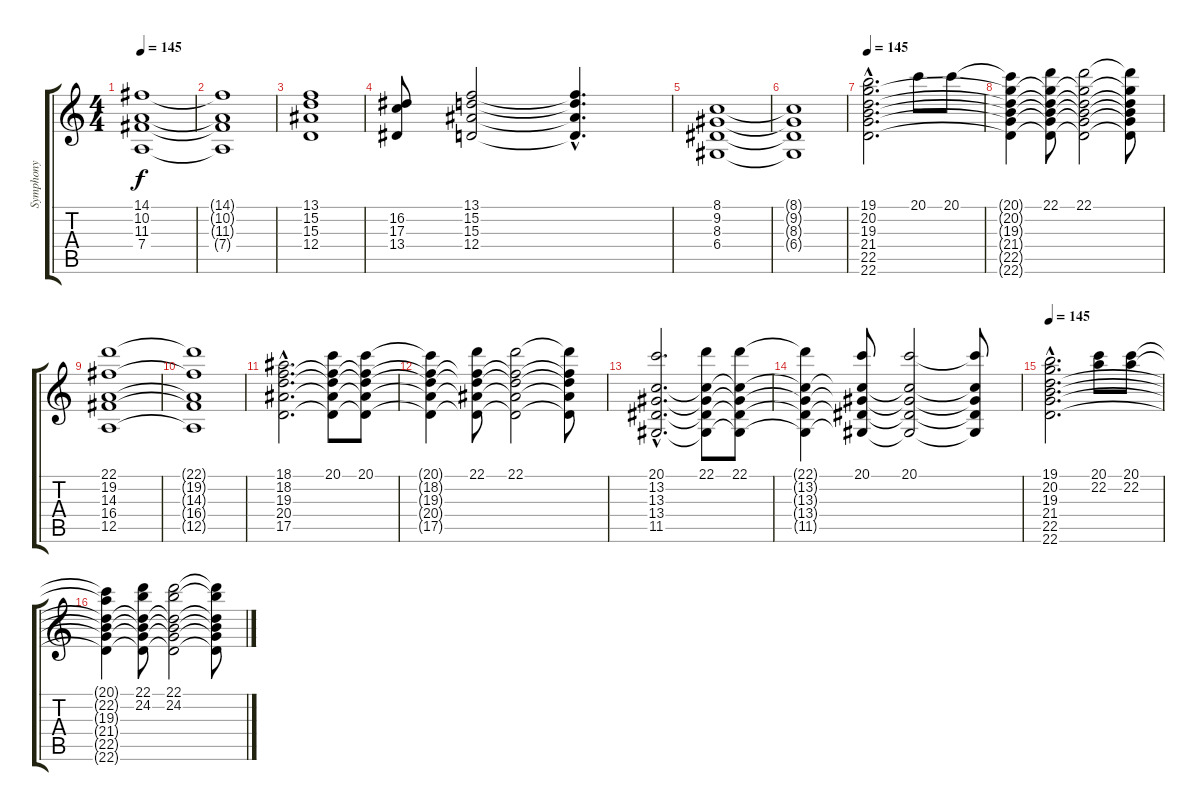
\track ("Symphony" "Symphony") {instrument stringensemble1}
\staff {score tabs}
\tuning (E4 B3 G3 D3 A2 E2) {hide}
\ts (4 4)
\tempo 145
\clef g2
\ks c
(14.1 10.2 11.3 7.4).1{dy f} |
(14.1{t} 10.2{t} 11.3{t} 7.4{t}).1 |
(13.1 15.2 15.3 12.4).1 |
(16.2 17.3 13.4).8 (13.1 15.2 15.3 12.4).2 (13.1{hac t} 15.2{hac t} 15.3{hac t} 12.4{hac t}).4{d} |
(8.1 9.2 8.3 6.4).1 |
(8.1{t} 9.2{t} 8.3{t} 6.4{t}).1 |
\tempo 145
(19.1{hac} 20.2{hac} 19.3{hac} 21.4{hac} 22.5{hac} 22.6{hac}).2{d} 20.1.8 20.1.8 |
(20.1{t} 20.2{t} 19.3{t} 21.4{t} 22.5{t} 22.6{t}).4 (22.1 20.2{t} 19.3{t} 21.4{t} 22.5{t} 22.6{t}).8 (22.1 20.2{t} 19.3{t} 21.4{t} 22.5{t} 22.6{t}).2 (22.1{t} 20.2{t} 19.3{t} 21.4{t} 22.5{t} 22.6{t}).8 |
(22.1 19.2 14.3 16.4 12.5).1 |
(22.1{t} 19.2{t} 14.3{t} 16.4{t} 12.5{t}).1 |
(18.1{hac} 18.2{hac} 19.3{hac} 20.4{hac} 17.5{hac}).2{d} (20.1 18.2{t} 19.3{t} 20.4{t} 17.5{t}).8 (20.1 18.2{t} 19.3{t} 20.4{t} 17.5{t}).8 |
(20.1{t} 18.2{t} 19.3{t} 20.4{t} 17.5{t}).4 (22.1 18.2{t} 19.3{t} 20.4{t} 17.5{t}).8 (22.1 18.2{t} 19.3{t} 20.4{t} 17.5{t}).2 (22.1{t} 18.2{t} 19.3{t} 20.4{t} 17.5{t}).8 |
(20.1{hac} 13.2{hac} 13.3{hac} 13.4{hac} 11.5{hac}).2{d} (22.1 13.2{t} 13.3{t} 13.4{t} 11.5{t}).8 (22.1 13.2{t} 13.3{t} 13.4{t} 11.5{t}).8 |
(22.1{t} 13.2{t} 13.3{t} 13.4{t} 11.5{t}).4 (20.1 13.2{t} 13.3{t} 13.4{t} 11.5{t}).8 (20.1 13.2{t} 13.3{t} 13.4{t} 11.5{t}).2 (20.1{t} 13.2{t} 13.3{t} 13.4{t} 11.5{t}).8 |
\tempo 145
(19.1{hac} 20.2{hac} 19.3{hac} 21.4{hac} 22.5{hac} 22.6{hac}).2{d} (20.1 22.2).8 (20.1 22.2).8 |
(20.1{t} 22.2{t} 19.3{t} 21.4{t} 22.5{t} 22.6{t}).4 (22.1 24.2 19.3{t} 21.4{t} 22.5{t} 22.6{t}).8 (22.1 24.2 19.3{t} 21.4{t} 22.5{t} 22.6{t}).2 (22.1{t} 24.2{t} 19.3{t} 21.4{t} 22.5{t} 22.6{t}).8
